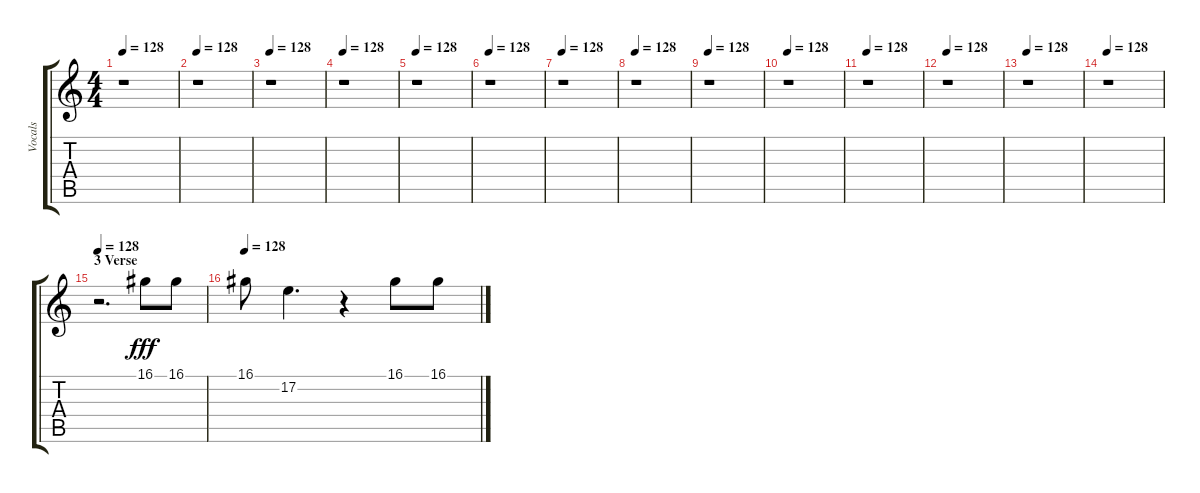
\track ("Vocals" "Vocals") {instrument lead1square}
\staff {score tabs}
\tuning (E4 B3 G3 D3 A2 E2) {hide}
\ts (4 4)
\tempo 128
\clef g2
\ks c
r.1{dy fff} |
\tempo 128
r.1 |
\tempo 128
r.1 |
\tempo 128
r.1 |
\tempo 128
r.1 |
\tempo 128
r.1 |
\tempo 128
r.1 |
\tempo 128
r.1 |
\tempo 128
r.1 |
\tempo 128
r.1 |
\tempo 128
r.1 |
\tempo 128
r.1 |
\tempo 128
r.1 |
\tempo 128
r.1 |
\section ("" "3 Verse")
\tempo 128
r.2{d} 16.1.8 16.1.8 |
\tempo 128
16.1.8 17.2.4{d} r.4 16.1.8 16.1.8
